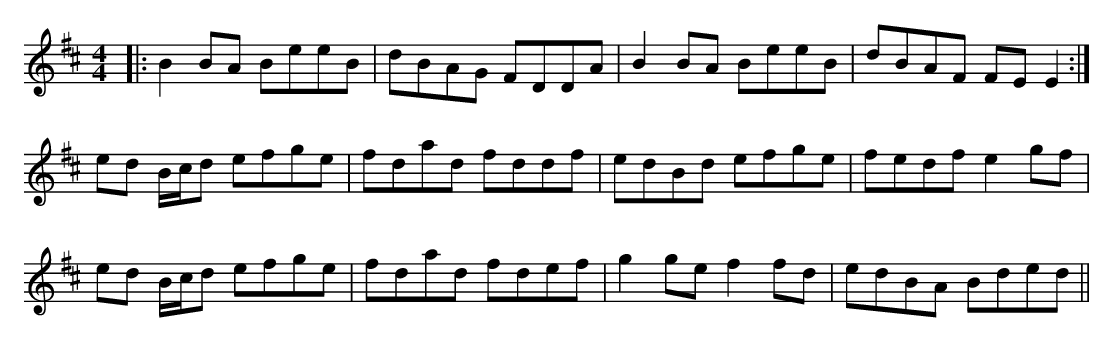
X:1
M:4/4
K:Edor
|:B2BA BeeB|dBAG FDDA|B2BA BeeB|dBAF FEE2:|
ed B/c/d efge|fdad fddf|edBd efge|fedf e2gf|
ed B/c/d efge|fdad fdef|g2ge f2fd|edBA Bded||
